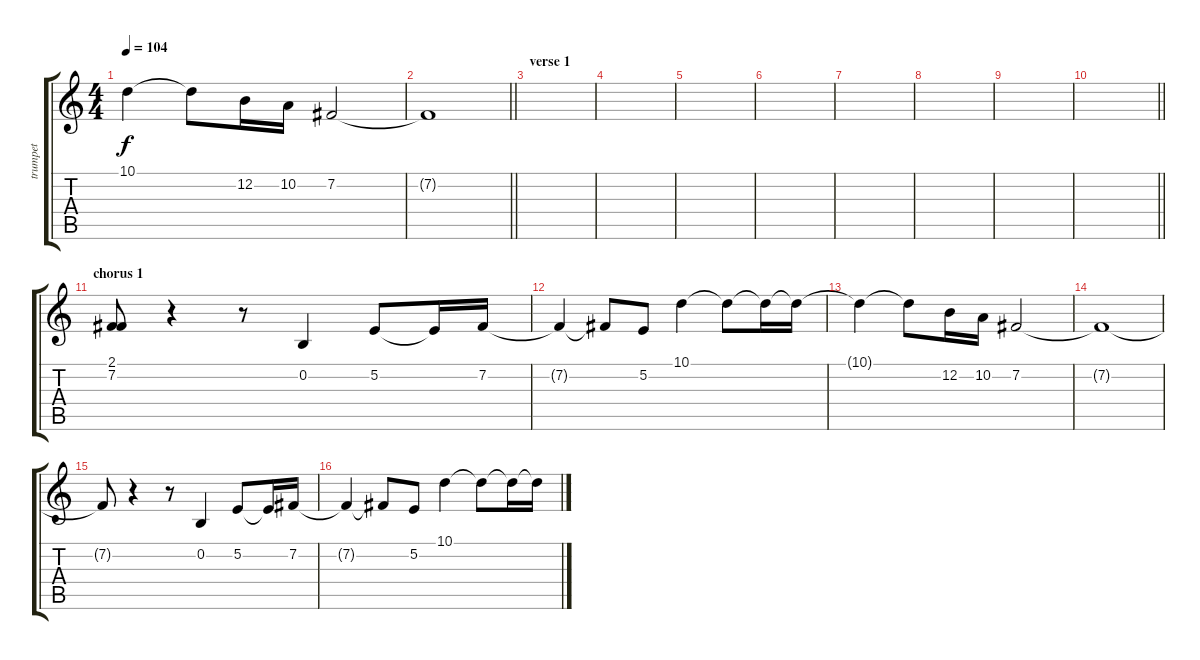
\track ("trumpet" "trumpet") {instrument mutedtrumpet}
\staff {score tabs}
\tuning (E4 B3 G3 D3 A2 E2) {hide}
\ts (4 4)
\tempo 104
\clef g2
\ks c
10.1{t}.4{dy f} 10.1{t}.8 12.2.16 10.2.16 7.2.2 |
\barLineRight lightlight
7.2{t}.1{volume 5} |
\section ("" "verse 1")
|
|
|
|
|
|
|
\barLineRight lightlight
|
\section ("" "chorus 1")
(2.1 7.2).8{volume 11} r.4 r.8 0.2.4 5.2.8 5.2{t}.16 7.2.16 |
7.2{t}.4 7.2{t}.8 5.2.8 10.1.4 10.1{t}.8 10.1{t}.16 10.1{t}.16 |
10.1{t}.4 10.1{t}.8 12.2.16 10.2.16 7.2.2 |
7.2{t}.1{volume 5} |
7.2{t}.8 r.4 r.8{volume 11} 0.2.4 5.2.8 5.2{t}.16 7.2.16 |
7.2{t}.4 7.2{t}.8 5.2.8 10.1.4 10.1{t}.8 10.1{t}.16 10.1{t}.16
